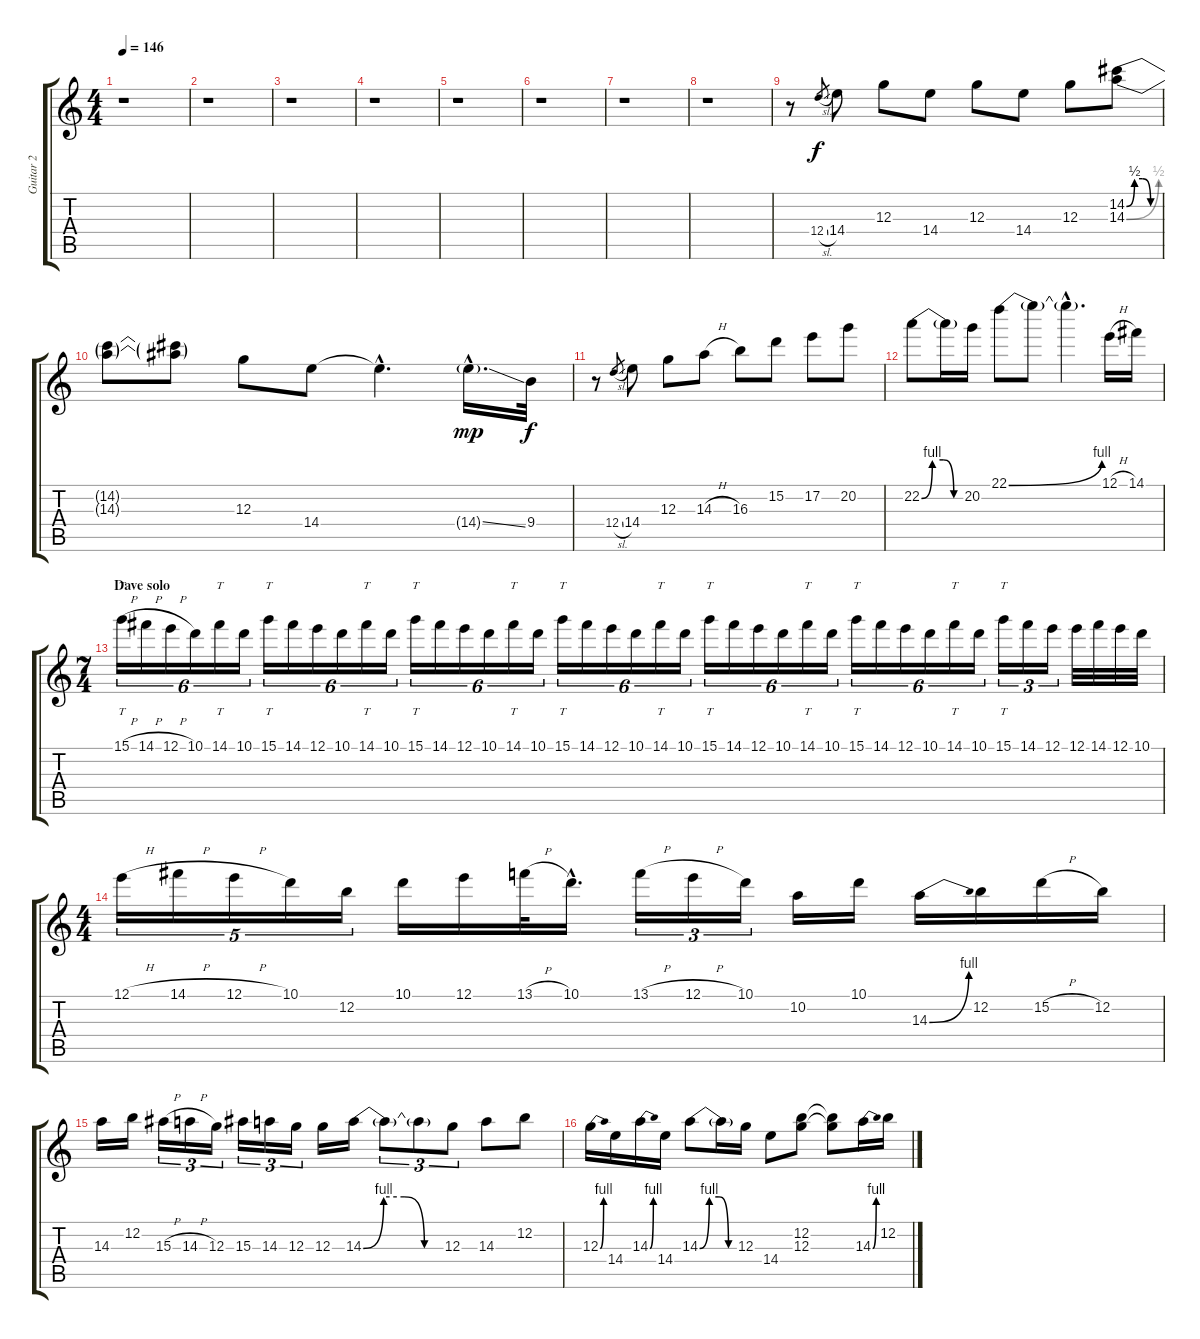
\track ("Guitar 2" "Guitar 2") {instrument distortionguitar}
\staff {score tabs}
\tuning (E4 B3 G3 D3 A2 E2) {hide}
\ts (4 4)
\tempo 146
\clef g2
\ks c
r.1{dy f} |
r.1 |
r.1 |
r.1 |
r.1 |
r.1 |
r.1 |
r.1 |
r.8 12.4{sl}.8{gr} 14.4.8 12.3.8 14.4.8 12.3.8 14.4.8 12.3.8 (14.2{be (custom 0 0 15 2 30 2 45 0 60 0)} 14.3{be (bend 0 0 60 2)}).8 |
(14.2{t} 14.3{t}).8 (14.2{t} 14.3{t}).8 12.3.8 14.4.8 14.4{hac t}.4{d} 14.4{ss g hac}.16{d dy mp} 9.4.32{dy f} |
r.8 12.4{sl}.8{gr} 14.4.8 12.3.8 14.3{h}.8 16.3.8 15.2.8 17.2.8 20.2.8 |
22.2{be (custom 0 0 15 4 30 4 45 0 60 0)}.8 22.2{t}.16 20.2.16 22.1{be (bend 0 0 60 4)}.8 22.1{t}.8 22.1{hac t}.4{d} 12.1{h}.16 14.1.16 |
\ts (7 4)
\section ("" "Dave solo")
15.1{h}.16{tt tu (6 4)} 14.1{h}.16{tu (6 4)} 12.1{h}.16{tu (6 4)} 10.1.16{tu (6 4)} 14.1.16{tt tu (6 4)} 10.1.16{tu (6 4)} 15.1.16{tt tu (6 4)} 14.1.16{tu (6 4)} 12.1.16{tu (6 4)} 10.1.16{tu (6 4)} 14.1.16{tt tu (6 4)} 10.1.16{tu (6 4)} 15.1.16{tt tu (6 4)} 14.1.16{tu (6 4)} 12.1.16{tu (6 4)} 10.1.16{tu (6 4)} 14.1.16{tt tu (6 4)} 10.1.16{tu (6 4)} 15.1.16{tt tu (6 4)} 14.1.16{tu (6 4)} 12.1.16{tu (6 4)} 10.1.16{tu (6 4)} 14.1.16{tt tu (6 4)} 10.1.16{tu (6 4)} 15.1.16{tt tu (6 4)} 14.1.16{tu (6 4)} 12.1.16{tu (6 4)} 10.1.16{tu (6 4)} 14.1.16{tt tu (6 4)} 10.1.16{tu (6 4)} 15.1.16{tt tu (6 4)} 14.1.16{tu (6 4)} 12.1.16{tu (6 4)} 10.1.16{tu (6 4)} 14.1.16{tt tu (6 4)} 10.1.16{tu (6 4)} 15.1.16{tt tu (3 2)} 14.1.16{tu (3 2)} 12.1.16{tu (3 2)} 12.1.32 14.1.32 12.1.32 10.1.32 |
\ts (4 4)
12.1{h}.16{tu (5 4)} 14.1{h}.16{tu (5 4)} 12.1{h}.16{tu (5 4)} 10.1.16{tu (5 4)} 12.2.16{tu (5 4)} 10.1.16 12.1.16 13.1{h}.32 10.1{hac}.16{d} 13.1{h}.16{tu (3 2)} 12.1{h}.16{tu (3 2)} 10.1.16{tu (3 2)} 10.2.16 10.1.16 14.3{be (bend 0 0 60 4)}.16 12.2.16 15.2{h}.16 12.2.16 |
14.3.16 12.2.16 15.3{h}.16{tu (3 2)} 14.3{h}.16{tu (3 2)} 12.3.16{tu (3 2)} 15.3.16{tu (3 2)} 14.3.16{tu (3 2)} 12.3.16{tu (3 2)} 12.3.16 14.3{be (custom 0 0 15 4 30 4 45 0 60 0)}.16 14.3{t}.8{tu (3 2)} 14.3{t}.8{tu (3 2)} 12.3.8{tu (3 2)} 14.3.8 12.2.8 |
12.3{be (bend 0 0 60 4)}.16 14.4.16 14.3{be (bend 0 0 60 4)}.16 14.4.16 14.3{be (custom 0 0 15 4 30 4 45 0 60 0)}.8 14.3{t}.16 12.3.16 14.4.8 (12.2 12.3).8 (12.2{t} 12.3{t}).8 14.3{be (bend 0 0 60 4)}.16 12.2.16
